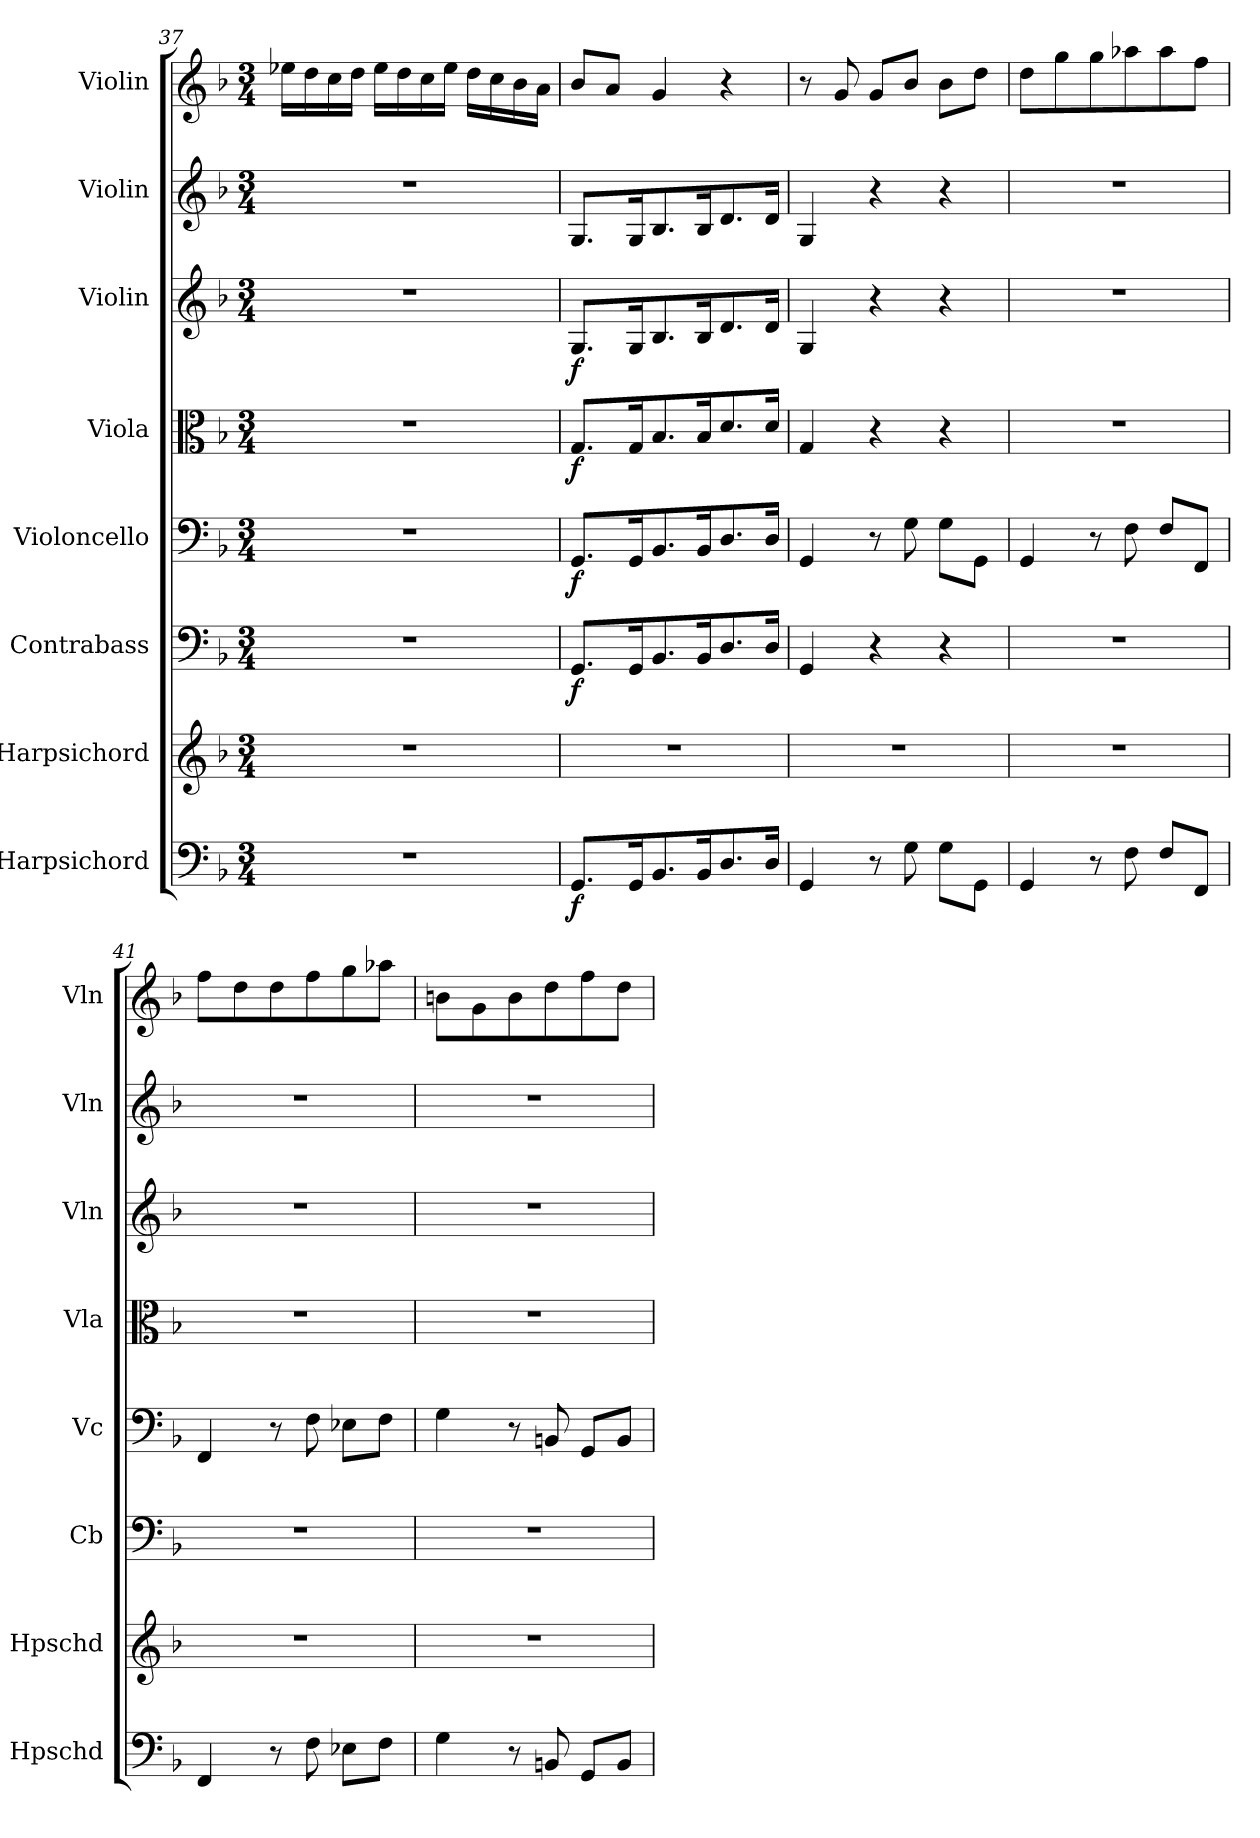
**kern	**dynam	**kern	**kern	**dynam	**kern	**dynam	**kern	**dynam	**kern	**dynam	**kern	**kern
*part8	*part8	*part7	*part6	*part6	*part5	*part5	*part4	*part4	*part3	*part3	*part2	*part1
*staff8	*staff8	*staff7	*staff6	*staff6	*staff5	*staff5	*staff4	*staff4	*staff3	*staff3	*staff2	*staff1
*I"Harpsichord	*	*I"Harpsichord	*I"Contrabass	*	*I"Violoncello	*	*I"Viola	*	*I"Violin	*	*I"Violin	*I"Violin
*I'Hpschd	*	*I'Hpschd	*I'Cb	*	*I'Vc	*	*I'Vla	*	*I'Vln	*	*I'Vln	*I'Vln
*clefF4	*	*clefG2	*clefF4	*	*clefF4	*	*clefC3	*	*clefG2	*	*clefG2	*clefG2
*k[b-]	*	*k[b-]	*k[b-]	*	*k[b-]	*	*k[b-]	*	*k[b-]	*	*k[b-]	*k[b-]
*M3/4	*	*M3/4	*M3/4	*	*M3/4	*	*M3/4	*	*M3/4	*	*M3/4	*M3/4
=37	=37	=37	=37	=37	=37	=37	=37	=37	=37	=37	=37	=37
2.r	.	2.r	2.r	.	2.r	.	2.r	.	2.r	.	2.r	16ee-X\LL
.	.	.	.	.	.	.	.	.	.	.	.	16dd\
.	.	.	.	.	.	.	.	.	.	.	.	16cc\
.	.	.	.	.	.	.	.	.	.	.	.	16dd\JJ
.	.	.	.	.	.	.	.	.	.	.	.	16ee-\LL
.	.	.	.	.	.	.	.	.	.	.	.	16dd\
.	.	.	.	.	.	.	.	.	.	.	.	16cc\
.	.	.	.	.	.	.	.	.	.	.	.	16ee-\JJ
.	.	.	.	.	.	.	.	.	.	.	.	16dd\LL
.	.	.	.	.	.	.	.	.	.	.	.	16cc\
.	.	.	.	.	.	.	.	.	.	.	.	16b-\
.	.	.	.	.	.	.	.	.	.	.	.	16a\JJ
=38	=38	=38	=38	=38	=38	=38	=38	=38	=38	=38	=38	=38
8.GG/L	f	2.r	8.GG/L	f	8.GG/L	f	8.G/L	f	8.G/L	f	8.G/L	8b-/L
.	.	.	.	.	.	.	.	.	.	.	.	8a/J
16GG/K	.	.	16GG/K	.	16GG/K	.	16G/K	.	16G/K	.	16G/K	.
8.BB-/	.	.	8.BB-/	.	8.BB-/	.	8.B-/	.	8.B-/	.	8.B-/	4g/
16BB-/K	.	.	16BB-/K	.	16BB-/K	.	16B-/K	.	16B-/K	.	16B-/K	.
8.D/	.	.	8.D/	.	8.D/	.	8.d/	.	8.d/	.	8.d/	4r
16D/Jk	.	.	16D/Jk	.	16D/Jk	.	16d/Jk	.	16d/Jk	.	16d/Jk	.
=39	=39	=39	=39	=39	=39	=39	=39	=39	=39	=39	=39	=39
4GG/	.	2.r	4GG/	.	4GG/	.	4G/	.	4G/	.	4G/	8r
.	.	.	.	.	.	.	.	.	.	.	.	8g/
8r	.	.	4r	.	8r	.	4r	.	4r	.	4r	8g/L
8G\	.	.	.	.	8G\	.	.	.	.	.	.	8b-/J
8G\L	.	.	4r	.	8G\L	.	4r	.	4r	.	4r	8b-\L
8GG\J	.	.	.	.	8GG\J	.	.	.	.	.	.	8dd\J
=40	=40	=40	=40	=40	=40	=40	=40	=40	=40	=40	=40	=40
4GG/	.	2.r	2.r	.	4GG/	.	2.r	.	2.r	.	2.r	8dd\L
.	.	.	.	.	.	.	.	.	.	.	.	8gg\
8r	.	.	.	.	8r	.	.	.	.	.	.	8gg\
8F\	.	.	.	.	8F\	.	.	.	.	.	.	8aa-X\
8F/L	.	.	.	.	8F/L	.	.	.	.	.	.	8aa-\
8FF/J	.	.	.	.	8FF/J	.	.	.	.	.	.	8ff\J
=41	=41	=41	=41	=41	=41	=41	=41	=41	=41	=41	=41	=41
4FF/	.	2.r	2.r	.	4FF/	.	2.r	.	2.r	.	2.r	8ff\L
.	.	.	.	.	.	.	.	.	.	.	.	8dd\
8r	.	.	.	.	8r	.	.	.	.	.	.	8dd\
8F\	.	.	.	.	8F\	.	.	.	.	.	.	8ff\
8E-X\L	.	.	.	.	8E-X\L	.	.	.	.	.	.	8gg\
8F\J	.	.	.	.	8F\J	.	.	.	.	.	.	8aa-X\J
=42	=42	=42	=42	=42	=42	=42	=42	=42	=42	=42	=42	=42
4G\	.	2.r	2.r	.	4G\	.	2.r	.	2.r	.	2.r	8bn\L
.	.	.	.	.	.	.	.	.	.	.	.	8g\
8r	.	.	.	.	8r	.	.	.	.	.	.	8b\
8BBn/	.	.	.	.	8BBn/	.	.	.	.	.	.	8dd\
8GG/L	.	.	.	.	8GG/L	.	.	.	.	.	.	8ff\
8BB/J	.	.	.	.	8BB/J	.	.	.	.	.	.	8dd\J
=	=	=	=	=	=	=	=	=	=	=	=	=
*-	*-	*-	*-	*-	*-	*-	*-	*-	*-	*-	*-	*-
